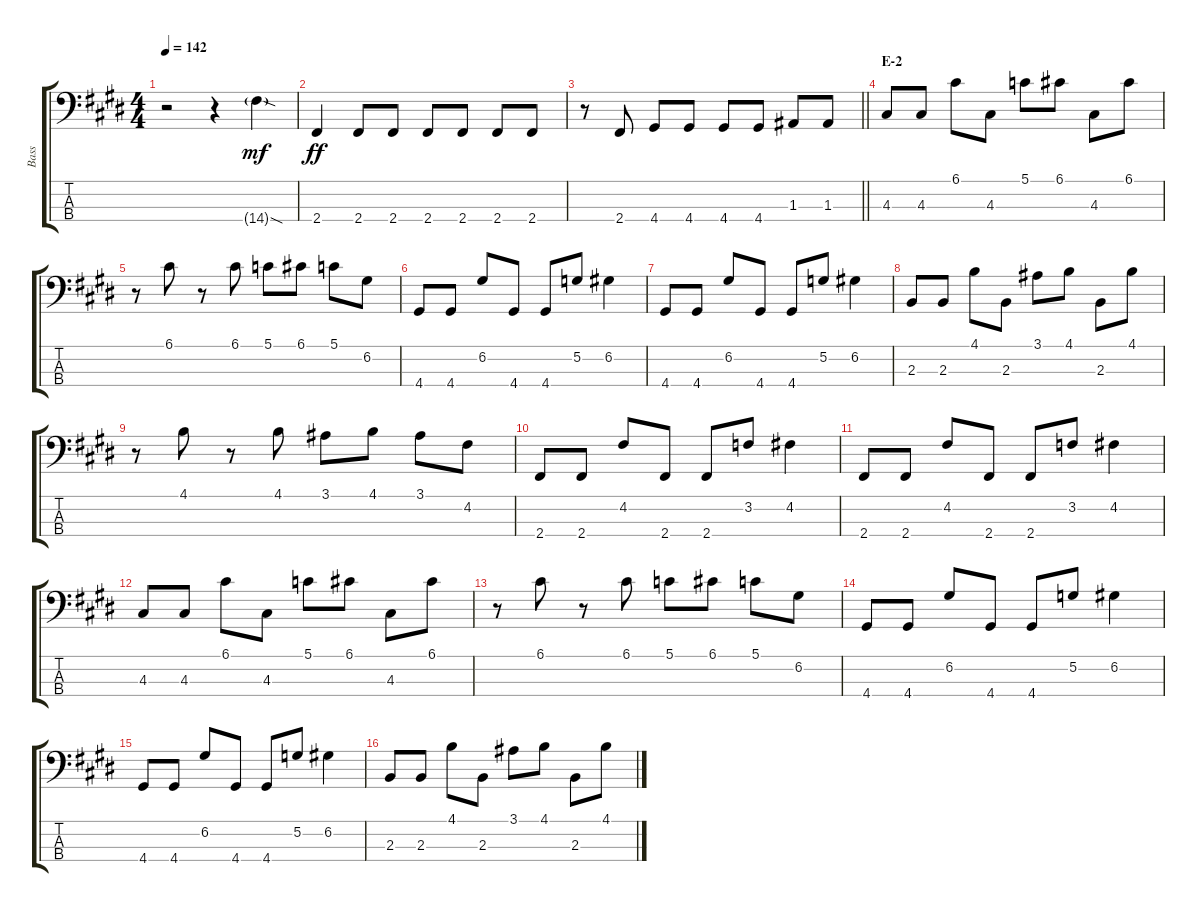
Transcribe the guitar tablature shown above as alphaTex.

\track ("Bass" "Bass") {instrument electricbasspick}
\staff {score tabs}
\tuning (G2 D2 A1 E1) {hide}
\ts (4 4)
\tempo 142
\clef f4
\ks e
r.2{dy ff} r.4 14.4{sod g}.4{dy mf} |
2.4.4{dy ff} 2.4.8 2.4.8 2.4.8 2.4.8 2.4.8 2.4.8 |
\barLineRight lightlight
r.8 2.4.8 4.4.8 4.4.8 4.4.8 4.4.8 1.3.8 1.3.8 |
\section ("" "E-2")
4.3.8 4.3.8 6.1.8 4.3.8 5.1.8 6.1.8 4.3.8 6.1.8 |
r.8 6.1.8 r.8 6.1.8 5.1.8 6.1.8 5.1.8 6.2.8 |
4.4.8 4.4.8 6.2.8 4.4.8 4.4.8 5.2.8 6.2.4 |
4.4.8 4.4.8 6.2.8 4.4.8 4.4.8 5.2.8 6.2.4 |
2.3.8 2.3.8 4.1.8 2.3.8 3.1.8 4.1.8 2.3.8 4.1.8 |
r.8 4.1.8 r.8 4.1.8 3.1.8 4.1.8 3.1.8 4.2.8 |
2.4.8 2.4.8 4.2.8 2.4.8 2.4.8 3.2.8 4.2.4 |
2.4.8 2.4.8 4.2.8 2.4.8 2.4.8 3.2.8 4.2.4 |
4.3.8 4.3.8 6.1.8 4.3.8 5.1.8 6.1.8 4.3.8 6.1.8 |
r.8 6.1.8 r.8 6.1.8 5.1.8 6.1.8 5.1.8 6.2.8 |
4.4.8 4.4.8 6.2.8 4.4.8 4.4.8 5.2.8 6.2.4 |
4.4.8 4.4.8 6.2.8 4.4.8 4.4.8 5.2.8 6.2.4 |
2.3.8 2.3.8 4.1.8 2.3.8 3.1.8 4.1.8 2.3.8 4.1.8
